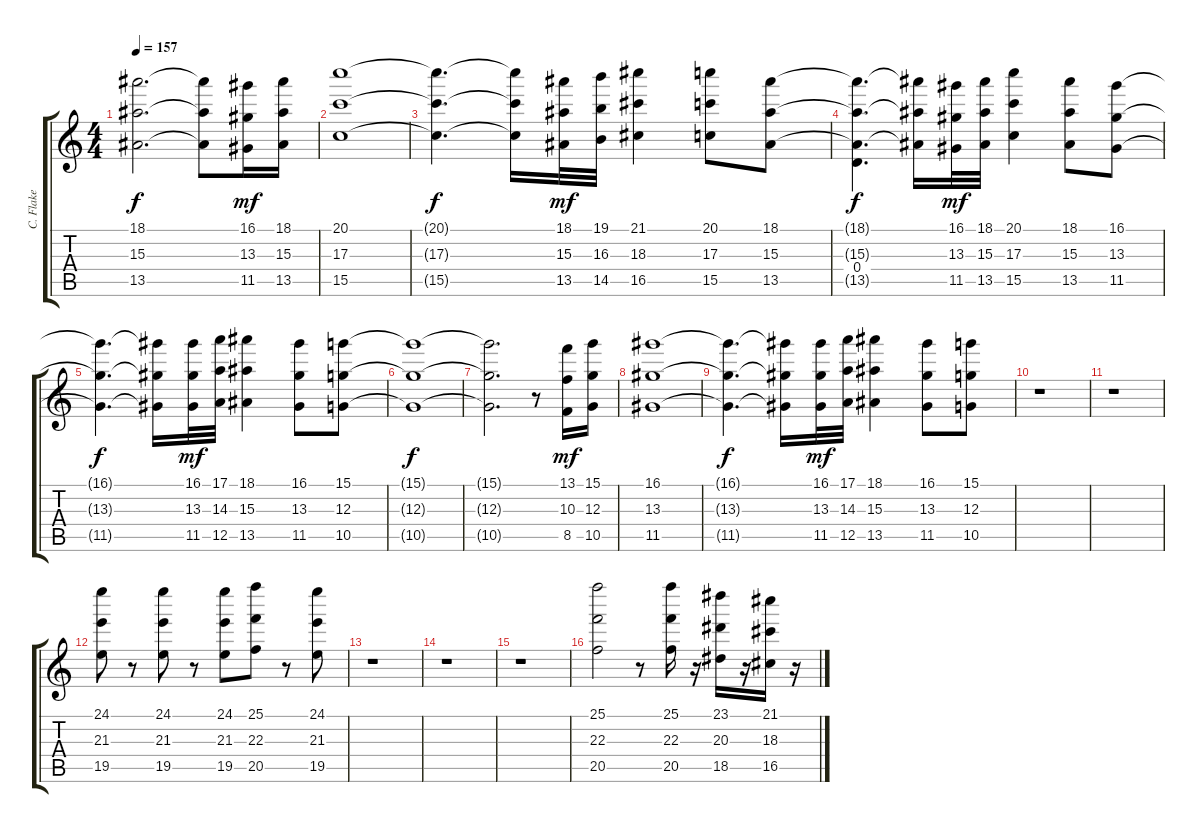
\track ("C. Flake" "C. Flake") {instrument acousticguitarsteel}
\staff {score tabs}
\tuning (E4 B3 G3 D3 A2 E2) {hide}
\ts (4 4)
\tempo 157
\clef g2
\ks c
(18.1{t} 15.3{t} 13.5{t}).2{d dy f} (18.1{t} 15.3{t} 13.5{t}).8 (16.1 13.3 11.5).16{dy mf} (18.1 15.3 13.5).16 |
(20.1 17.3 15.5).1 |
(20.1{t} 17.3{t} 15.5{t}).4{d dy f} (20.1{t} 17.3{t} 15.5{t}).16 (18.1 15.3 13.5).32{dy mf} (19.1 16.3 14.5).32 (21.1 18.3 16.5).4 (20.1 17.3 15.5).8 (18.1 15.3 13.5).8 |
(18.1{t} 15.3{t} 0.4 13.5{t}).4{d dy f} (18.1{t} 15.3{t} 13.5{t}).16 (16.1 13.3 11.5).32{dy mf} (18.1 15.3 13.5).32 (20.1 17.3 15.5).4 (18.1 15.3 13.5).8 (16.1 13.3 11.5).8 |
(16.1{t} 13.3{t} 11.5{t}).4{d dy f} (16.1{t} 13.3{t} 11.5{t}).16 (16.1 13.3 11.5).32{dy mf} (17.1 14.3 12.5).32 (18.1 15.3 13.5).4 (16.1 13.3 11.5).8 (15.1 12.3 10.5).8 |
(15.1{t} 12.3{t} 10.5{t}).1{dy f} |
(15.1{t} 12.3{t} 10.5{t}).2{d} r.8 (13.1 10.3 8.5).16{dy mf} (15.1 12.3 10.5).16 |
(16.1 13.3 11.5).1 |
(16.1{t} 13.3{t} 11.5{t}).4{d dy f} (16.1{t} 13.3{t} 11.5{t}).16 (16.1 13.3 11.5).32{dy mf} (17.1 14.3 12.5).32 (18.1 15.3 13.5).4 (16.1 13.3 11.5).8 (15.1 12.3 10.5).8 |
r.1 |
r.1 |
(24.1 21.3 19.5).8 r.8 (24.1 21.3 19.5).8 r.8 (24.1 21.3 19.5).8 (25.1 22.3 20.5).8 r.8 (24.1 21.3 19.5).8 |
r.1 |
r.1 |
r.1 |
(25.1 22.3 20.5).2 r.8 (25.1 22.3 20.5).16 r.16 (23.1 20.3 18.5).16 r.16 (21.1 18.3 16.5).16 r.16
